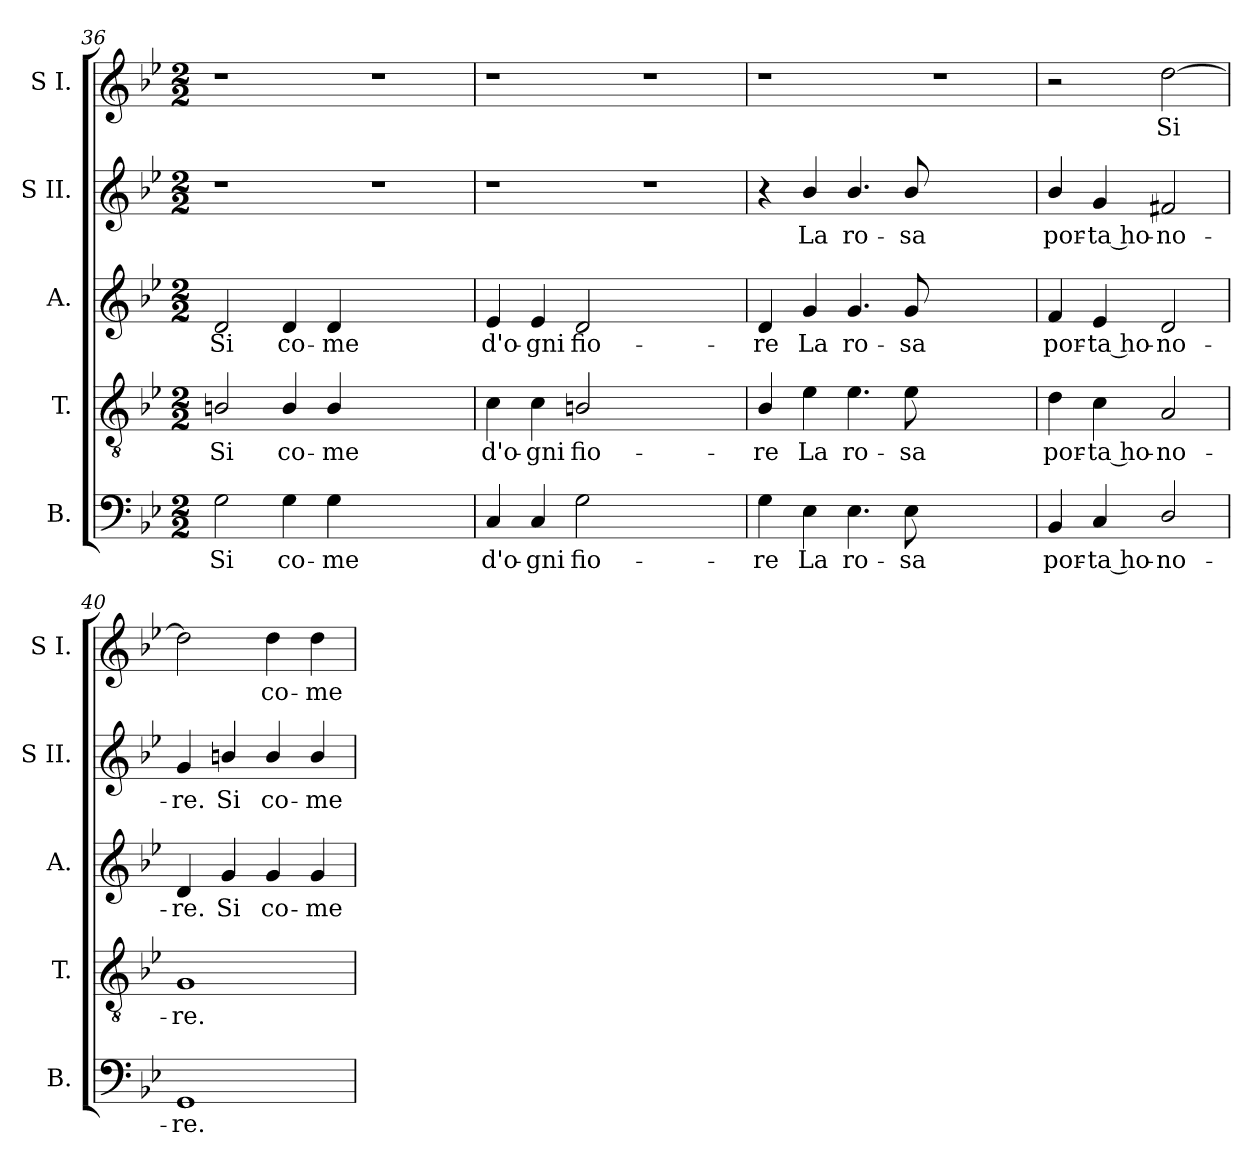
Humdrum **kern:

**kern	**text	**kern	**text	**kern	**text	**kern	**text	**kern	**text
*part5	*part5	*part4	*part4	*part3	*part3	*part2	*part2	*part1	*part1
*staff5	*staff5	*staff4	*staff4	*staff3	*staff3	*staff2	*staff2	*staff1	*staff1
*I"B.	*	*I"T.	*	*I"A.	*	*I"S II.	*	*I"S I.	*
*I'B.	*	*I'T.	*	*I'A.	*	*I'S II.	*	*I'S I.	*
*clefF4	*	*clefGv2	*	*clefG2	*	*clefG2	*	*clefG2	*
*	*	*ITrd7c12	*	*	*	*	*	*	*
*k[b-e-]	*	*k[b-e-]	*	*k[b-e-]	*	*k[b-e-]	*	*k[b-e-]	*
*B-:	*	*B-:	*	*B-:	*	*B-:	*	*B-:	*
*M2/2	*	*M2/2	*	*M2/2	*	*M2/2	*	*M2/2	*
=36	=36	=36	=36	=36	=36	=36	=36	=36	=36
!	!LO:LY:b:color=#000000	!	!	!	!	!	!	!	!
!	!	!	!LO:LY:b:color=#000000	!	!	!	!	!	!
!	!	!	!	!	!LO:LY:b:color=#000000	!	!	!	!
2Gi\	Si	2BBni/	Si	2di/	Si	1r	.	1r	.
!	!LO:LY:b:color=#000000	!	!	!	!	!	!	!	!
!	!	!	!LO:LY:b:color=#000000	!	!	!	!	!	!
!	!	!	!	!	!LO:LY:b:color=#000000	!	!	!	!
4Gi\	co-	4BBi/	co-	4di/	co-	.	.	.	.
!	!LO:LY:b:color=#000000	!	!	!	!	!	!	!	!
!	!	!	!LO:LY:b:color=#000000	!	!	!	!	!	!
!	!	!	!	!	!LO:LY:b:color=#000000	!	!	!	!
4Gi\	me	4BBi/	me	4di/	me	.	.	.	.
1ryy	.	1ryy	.	1ryy	.	1r	.	1r	.
=37	=37	=37	=37	=37	=37	=37	=37	=37	=37
!	!LO:LY:b:color=#000000	!	!	!	!	!	!	!	!
!	!	!	!LO:LY:b:color=#000000	!	!	!	!	!	!
!	!	!	!	!	!LO:LY:b:color=#000000	!	!	!	!
4Ci/	d'o-	4Ci\	d'o-	4e-i/	d'o-	1r	.	1r	.
!	!LO:LY:b:color=#000000	!	!	!	!	!	!	!	!
!	!	!	!LO:LY:b:color=#000000	!	!	!	!	!	!
!	!	!	!	!	!LO:LY:b:color=#000000	!	!	!	!
4Ci/	gni	4Ci\	gni	4e-i/	gni	.	.	.	.
!	!LO:LY:b:color=#000000	!	!	!	!	!	!	!	!
!	!	!	!LO:LY:b:color=#000000	!	!	!	!	!	!
!	!	!	!	!	!LO:LY:b:color=#000000	!	!	!	!
2Gi\	fio-	2BBni/	fio-	2di/	fio-	.	.	.	.
1ryy	.	1ryy	.	1ryy	.	1r	.	1r	.
=38	=38	=38	=38	=38	=38	=38	=38	=38	=38
!	!LO:LY:b:color=#000000	!	!	!	!	!	!	!	!
!	!	!	!LO:LY:b:color=#000000	!	!	!	!	!	!
!	!	!	!	!	!LO:LY:b:color=#000000	!	!	!	!
4Gi\	re	4BB-i/	re	4di/	re	4r	.	1r	.
!	!LO:LY:b:color=#000000	!	!	!	!	!	!	!	!
!	!	!	!LO:LY:b:color=#000000	!	!	!	!	!	!
!	!	!	!	!	!LO:LY:b:color=#000000	!	!	!	!
!	!	!	!	!	!	!	!LO:LY:b:color=#000000	!	!
4E-i\	La	4E-i\	La	4gi/	La	4b-i/	La	.	.
!	!LO:LY:b:color=#000000	!	!	!	!	!	!	!	!
!	!	!	!LO:LY:b:color=#000000	!	!	!	!	!	!
!	!	!	!	!	!LO:LY:b:color=#000000	!	!	!	!
!	!	!	!	!	!	!	!LO:LY:b:color=#000000	!	!
4.E-i\	ro-	4.E-i\	ro-	4.gi/	ro-	4.b-i/	ro-	.	.
!	!LO:LY:b:color=#000000	!	!	!	!	!	!	!	!
!	!	!	!LO:LY:b:color=#000000	!	!	!	!	!	!
!	!	!	!	!	!LO:LY:b:color=#000000	!	!	!	!
!	!	!	!	!	!	!	!LO:LY:b:color=#000000	!	!
8E-i\	sa	8E-i\	sa	8gi/	sa	8b-i/	sa	.	.
1ryy	.	1ryy	.	1ryy	.	1ryy	.	1r	.
!!LO:LB:g=z
=39	=39	=39	=39	=39	=39	=39	=39	=39	=39
!	!LO:LY:b:color=#000000	!	!	!	!	!	!	!	!
!	!	!	!LO:LY:b:color=#000000	!	!	!	!	!	!
!	!	!	!	!	!LO:LY:b:color=#000000	!	!	!	!
!	!	!	!	!	!	!	!LO:LY:b:color=#000000	!	!
4BB-i/	por-	4Di\	por-	4fi/	por-	4b-i/	por-	2r	.
!	!LO:LY:b:color=#000000	!	!	!	!	!	!	!	!
!	!	!	!LO:LY:b:color=#000000	!	!	!	!	!	!
!	!	!	!	!	!LO:LY:b:color=#000000	!	!	!	!
!	!	!	!	!	!	!	!LO:LY:b:color=#000000	!	!
4Ci/	-ta ho-	4Ci\	-ta ho-	4e-i/	-ta ho-	4gi/	-ta ho-	.	.
!	!LO:LY:b:color=#000000	!	!	!	!	!	!	!	!
!	!	!	!LO:LY:b:color=#000000	!	!	!	!	!	!
!	!	!	!	!	!LO:LY:b:color=#000000	!	!	!	!
!	!	!	!	!	!	!	!LO:LY:b:color=#000000	!	!
!	!	!	!	!	!	!	!	!	!LO:LY:b:color=#000000
2Di/	-no-	2AAi/	-no-	2di/	-no-	2f#Xi/	-no-	[>2ddi\	Si
=40	=40	=40	=40	=40	=40	=40	=40	=40	=40
!	!LO:LY:b:color=#000000	!	!	!	!	!	!	!	!
!	!	!	!LO:LY:b:color=#000000	!	!	!	!	!	!
!	!	!	!	!	!LO:LY:b:color=#000000	!	!	!	!
!	!	!	!	!	!	!	!LO:LY:b:color=#000000	!	!
1GGi	-re.	1GGi	-re.	4di/	-re.	4gi/	-re.	2ddi\]	.
!	!	!	!	!	!LO:LY:b:color=#000000	!	!	!	!
!	!	!	!	!	!	!	!LO:LY:b:color=#000000	!	!
.	.	.	.	4gi/	Si	4bni/	Si	.	.
!	!	!	!	!	!LO:LY:b:color=#000000	!	!	!	!
!	!	!	!	!	!	!	!LO:LY:b:color=#000000	!	!
!	!	!	!	!	!	!	!	!	!LO:LY:b:color=#000000
.	.	.	.	4gi/	co-	4bi/	co-	4ddi\	co-
!	!	!	!	!	!LO:LY:b:color=#000000	!	!	!	!
!	!	!	!	!	!	!	!LO:LY:b:color=#000000	!	!
!	!	!	!	!	!	!	!	!	!LO:LY:b:color=#000000
.	.	.	.	4gi/	me	4bi/	me	4ddi\	me
=	=	=	=	=	=	=	=	=	=
*-	*-	*-	*-	*-	*-	*-	*-	*-	*-
